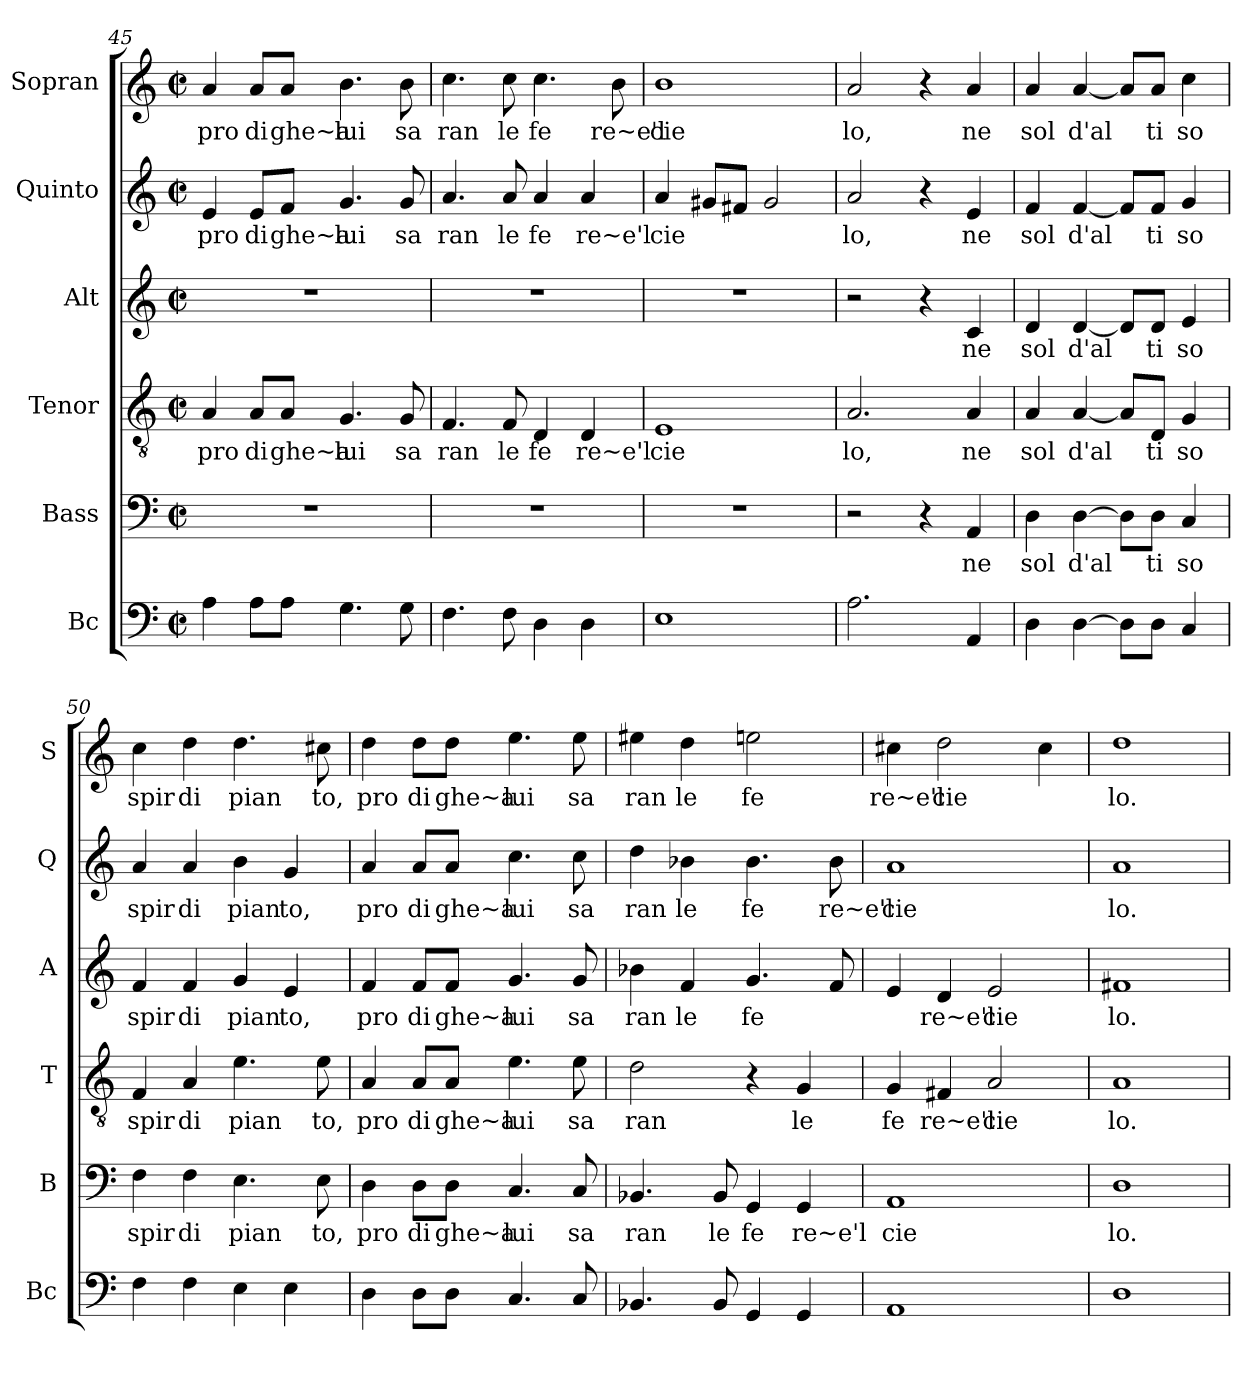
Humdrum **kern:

**kern	**kern	**text	**kern	**text	**kern	**text	**kern	**text	**kern	**text
*part6	*part5	*part5	*part4	*part4	*part3	*part3	*part2	*part2	*part1	*part1
*staff6	*staff5	*staff5	*staff4	*staff4	*staff3	*staff3	*staff2	*staff2	*staff1	*staff1
*I"Bc	*I"Bass	*	*I"Tenor	*	*I"Alt	*	*I"Quinto	*	*I"Sopran	*
*I'Bc	*I'B	*	*I'T	*	*I'A	*	*I'Q	*	*I'S	*
!!LO:PB:g=z
*clefF4	*clefF4	*	*clefGv2	*	*clefG2	*	*clefG2	*	*clefG2	*
*k[]	*k[]	*	*k[]	*	*k[]	*	*k[]	*	*k[]	*
*M2/2	*M2/2	*	*M2/2	*	*M2/2	*	*M2/2	*	*M2/2	*
*met(c|)	*met(c|)	*	*met(c|)	*	*met(c|)	*	*met(c|)	*	*met(c|)	*
=45	=45	=45	=45	=45	=45	=45	=45	=45	=45	=45
!	!	!	!	!LO:LY:b	!	!	!	!LO:LY:b	!	!LO:LY:b
4A\	1r	.	4A/	pro	1r	.	4e/	pro	4a/	pro
!	!	!	!	!LO:LY:b	!	!	!	!LO:LY:b	!	!LO:LY:b
8A\L	.	.	8A/L	di	.	.	8e/L	di	8a/L	di
!	!	!	!	!LO:LY:b	!	!	!	!LO:LY:b	!	!LO:LY:b
8A\J	.	.	8A/J	ghe~a	.	.	8f/J	ghe~a	8a/J	ghe~a
!	!	!	!	!LO:LY:b	!	!	!	!LO:LY:b	!	!LO:LY:b
4.G\	.	.	4.G/	lui	.	.	4.g/	lui	4.b\	lui
!	!	!	!	!LO:LY:b	!	!	!	!LO:LY:b	!	!LO:LY:b
8G\	.	.	8G/	sa	.	.	8g/	sa	8b\	sa
=46	=46	=46	=46	=46	=46	=46	=46	=46	=46	=46
!	!	!	!	!LO:LY:b	!	!	!	!LO:LY:b	!	!LO:LY:b
4.F\	1r	.	4.F/	ran	1r	.	4.a/	ran	4.cc\	ran
!	!	!	!	!LO:LY:b	!	!	!	!LO:LY:b	!	!LO:LY:b
8F\	.	.	8F/	le	.	.	8a/	le	8cc\	le
!	!	!	!	!LO:LY:b	!	!	!	!LO:LY:b	!	!LO:LY:b
4D\	.	.	4D/	fe	.	.	4a/	fe	4.cc\	fe
!	!	!	!	!LO:LY:b	!	!	!	!LO:LY:b	!	!
4D\	.	.	4D/	re~e'l	.	.	4a/	re~e'l	.	.
!	!	!	!	!	!	!	!	!	!	!LO:LY:b
.	.	.	.	.	.	.	.	.	8b\	re~e'l
=47	=47	=47	=47	=47	=47	=47	=47	=47	=47	=47
!	!	!	!	!LO:LY:b	!	!	!	!LO:LY:b	!	!LO:LY:b
1E	1r	.	1E	cie	1r	.	4a/	cie	1b	cie
.	.	.	.	.	.	.	8g#X/L	.	.	.
.	.	.	.	.	.	.	8f#X/J	.	.	.
.	.	.	.	.	.	.	2g#/	.	.	.
=48	=48	=48	=48	=48	=48	=48	=48	=48	=48	=48
!	!	!	!	!LO:LY:b	!	!	!	!LO:LY:b	!	!LO:LY:b
2.A\	2r	.	2.A/	lo,	2r	.	2a/	lo,	2a/	lo,
.	4r	.	.	.	4r	.	4r	.	4r	.
!	!	!LO:LY:b	!	!LO:LY:b	!	!LO:LY:b	!	!LO:LY:b	!	!LO:LY:b
4AA/	4AA/	ne	4A/	ne	4c/	ne	4e/	ne	4a/	ne
=49	=49	=49	=49	=49	=49	=49	=49	=49	=49	=49
!	!	!LO:LY:b	!	!LO:LY:b	!	!LO:LY:b	!	!LO:LY:b	!	!LO:LY:b
4D\	4D\	sol	4A/	sol	4d/	sol	4f/	sol	4a/	sol
!	!	!LO:LY:b	!	!LO:LY:b	!	!LO:LY:b	!	!LO:LY:b	!	!LO:LY:b
[4D\	[4D\	d'al	[4A/	d'al	[4d/	d'al	[4f/	d'al	[4a/	d'al
8D\L]	8D\L]	.	8A/L]	.	8d/L]	.	8f/L]	.	8a/L]	.
!	!	!LO:LY:b	!	!LO:LY:b	!	!LO:LY:b	!	!LO:LY:b	!	!LO:LY:b
8D\J	8D\J	ti	8D/J	ti	8d/J	ti	8f/J	ti	8a/J	ti
!	!	!LO:LY:b	!	!LO:LY:b	!	!LO:LY:b	!	!LO:LY:b	!	!LO:LY:b
4C/	4C/	so	4G/	so	4e/	so	4g/	so	4cc\	so
!!LO:PB:g=z
=50	=50	=50	=50	=50	=50	=50	=50	=50	=50	=50
!	!	!LO:LY:b	!	!LO:LY:b	!	!LO:LY:b	!	!LO:LY:b	!	!LO:LY:b
4F\	4F\	spir	4F/	spir	4f/	spir	4a/	spir	4cc\	spir
!	!	!LO:LY:b	!	!LO:LY:b	!	!LO:LY:b	!	!LO:LY:b	!	!LO:LY:b
4F\	4F\	di	4A/	di	4f/	di	4a/	di	4dd\	di
!	!	!LO:LY:b	!	!LO:LY:b	!	!LO:LY:b	!	!LO:LY:b	!	!LO:LY:b
4E\	4.E\	pian	4.e\	pian	4g/	pian	4b\	pian	4.dd\	pian
!	!	!	!	!	!	!LO:LY:b	!	!LO:LY:b	!	!
4E\	.	.	.	.	4e/	to,	4g/	to,	.	.
!	!	!LO:LY:b	!	!LO:LY:b	!	!	!	!	!	!LO:LY:b
.	8E\	to,	8e\	to,	.	.	.	.	8cc#X\	to,
=51	=51	=51	=51	=51	=51	=51	=51	=51	=51	=51
!	!	!LO:LY:b	!	!LO:LY:b	!	!LO:LY:b	!	!LO:LY:b	!	!LO:LY:b
4D\	4D\	pro	4A/	pro	4f/	pro	4a/	pro	4dd\	pro
!	!	!LO:LY:b	!	!LO:LY:b	!	!LO:LY:b	!	!LO:LY:b	!	!LO:LY:b
8D\L	8D\L	di	8A/L	di	8f/L	di	8a/L	di	8dd\L	di
!	!	!LO:LY:b	!	!LO:LY:b	!	!LO:LY:b	!	!LO:LY:b	!	!LO:LY:b
8D\J	8D\J	ghe~a	8A/J	ghe~a	8f/J	ghe~a	8a/J	ghe~a	8dd\J	ghe~a
!	!	!LO:LY:b	!	!LO:LY:b	!	!LO:LY:b	!	!LO:LY:b	!	!LO:LY:b
4.C/	4.C/	lui	4.e\	lui	4.g/	lui	4.cc\	lui	4.ee\	lui
!	!	!LO:LY:b	!	!LO:LY:b	!	!LO:LY:b	!	!LO:LY:b	!	!LO:LY:b
8C/	8C/	sa	8e\	sa	8g/	sa	8cc\	sa	8ee\	sa
=52	=52	=52	=52	=52	=52	=52	=52	=52	=52	=52
!	!	!LO:LY:b	!	!LO:LY:b	!	!LO:LY:b	!	!LO:LY:b	!	!LO:LY:b
4.BB-X/	4.BB-X/	ran	2d\	ran	4b-X\	ran	4dd\	ran	4ee#X\	ran
!	!	!	!	!	!	!LO:LY:b	!	!LO:LY:b	!	!LO:LY:b
.	.	.	.	.	4f/	le	4b-X\	le	4dd\	le
!	!	!LO:LY:b	!	!	!	!	!	!	!	!
8BB-/	8BB-/	le	.	.	.	.	.	.	.	.
!	!	!LO:LY:b	!	!	!	!LO:LY:b	!	!LO:LY:b	!	!LO:LY:b
4GG/	4GG/	fe	4r	.	4.g/	fe	4.b-\	fe	2een\	fe
!	!	!LO:LY:b	!	!LO:LY:b	!	!	!	!	!	!
4GG/	4GG/	re~e'l	4G/	le	.	.	.	.	.	.
!	!	!	!	!	!	!	!	!LO:LY:b	!	!
.	.	.	.	.	8f/	.	8b-\	re~e'l	.	.
=53	=53	=53	=53	=53	=53	=53	=53	=53	=53	=53
!	!	!LO:LY:b	!	!LO:LY:b	!	!	!	!LO:LY:b	!	!LO:LY:b
1AA	1AA	cie	4G/	fe	4e/	.	1a	cie	4cc#X\	re~e'l
!	!	!	!	!LO:LY:b	!	!LO:LY:b	!	!	!	!LO:LY:b
.	.	.	4F#X/	re~e'l	4d/	re~e'l	.	.	2dd\	cie
!	!	!	!	!LO:LY:b	!	!LO:LY:b	!	!	!	!
.	.	.	2A/	cie	2e/	cie	.	.	.	.
.	.	.	.	.	.	.	.	.	4cc#\	.
=54	=54	=54	=54	=54	=54	=54	=54	=54	=54	=54
!	!	!LO:LY:b	!	!LO:LY:b	!	!LO:LY:b	!	!LO:LY:b	!	!LO:LY:b
1D	1D	lo.	1A	lo.	1f#X	lo.	1a	lo.	1dd	lo.
=	=	=	=	=	=	=	=	=	=	=
*-	*-	*-	*-	*-	*-	*-	*-	*-	*-	*-
